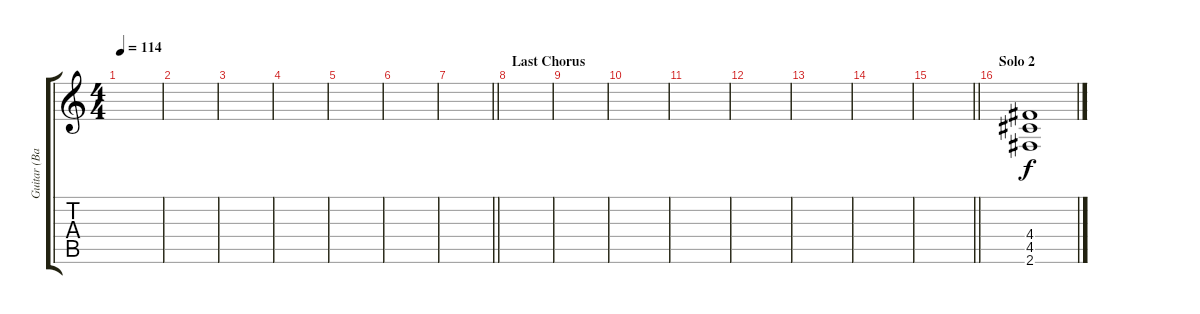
\track ("Guitar (Backing)" "Guitar (Ba") {instrument distortionguitar}
\staff {score tabs}
\tuning (E4 B3 G3 D3 A2 E2) {hide}
\ts (4 4)
\tempo 114
\clef g2
\ks c
|
|
|
|
|
|
\barLineRight lightlight
|
\section ("" "Last Chorus")
|
|
|
|
|
|
|
\barLineRight lightlight
|
\section ("" "Solo 2")
(4.4 4.5 2.6).1
